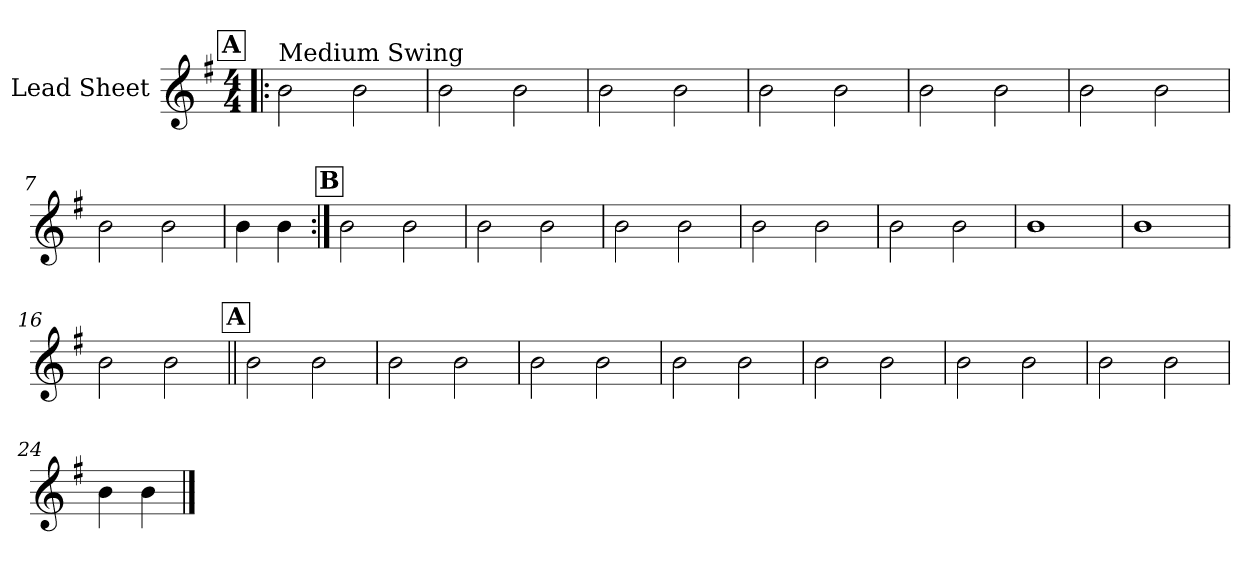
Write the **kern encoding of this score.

**kern
*part1
*staff1
*I"Lead Sheet
*clefG2
*k[f#]
*G:
*M4/4
!!LO:REH:place=s1:a:fs=14:t=A
=1!|:
!LO:TX:a:t=Medium Swing
2b\
2b\
=2
2b\
2b\
=3
2b\
2b\
=4
2b\
2b\
!!LO:LB:g=z
=5
2b\
2b\
=6
2b\
2b\
=7
2b\
2b\
=8
4b\
4b\
!!LO:LB:g=z
!!LO:REH:place=s1:a:fs=14:t=B
=9:|!
2b\
2b\
=10
2b\
2b\
=11
2b\
2b\
=12
2b\
2b\
!!LO:LB:g=z
=13
2b\
2b\
=14
1b
=15
1b
=16
2b\
2b\
!!LO:LB:g=z
!!LO:REH:place=s1:a:fs=14:t=A
=17||
2b\
2b\
=18
2b\
2b\
=19
2b\
2b\
=20
2b\
2b\
!!LO:LB:g=z
=21
2b\
2b\
=22
2b\
2b\
=23
2b\
2b\
=24
4b\
4b\
==
*-
